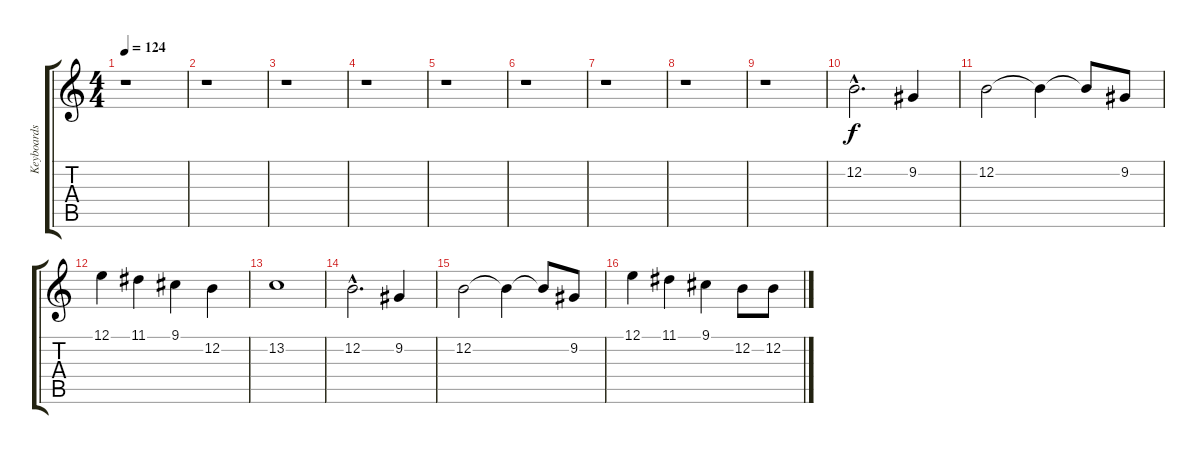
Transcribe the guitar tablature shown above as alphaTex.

\track ("Keyboards" "Keyboards") {instrument lead8bassandlead}
\staff {score tabs}
\tuning (E4 B3 G3 D3 A2 E2) {hide}
\ts (4 4)
\tempo 124
\clef g2
\ks c
r.1{dy f} |
r.1 |
r.1 |
r.1 |
r.1 |
r.1 |
r.1 |
r.1 |
r.1 |
12.2{hac}.2{d volume 16 instrument lead2sawtooth} 9.2.4 |
12.2.2 12.2{t}.4 12.2{t}.8 9.2.8 |
12.1.4 11.1.4 9.1.4 12.2.4 |
13.2.1 |
12.2{hac}.2{d} 9.2.4 |
12.2.2 12.2{t}.4 12.2{t}.8 9.2.8 |
12.1.4 11.1.4 9.1.4 12.2.8 12.2.8
